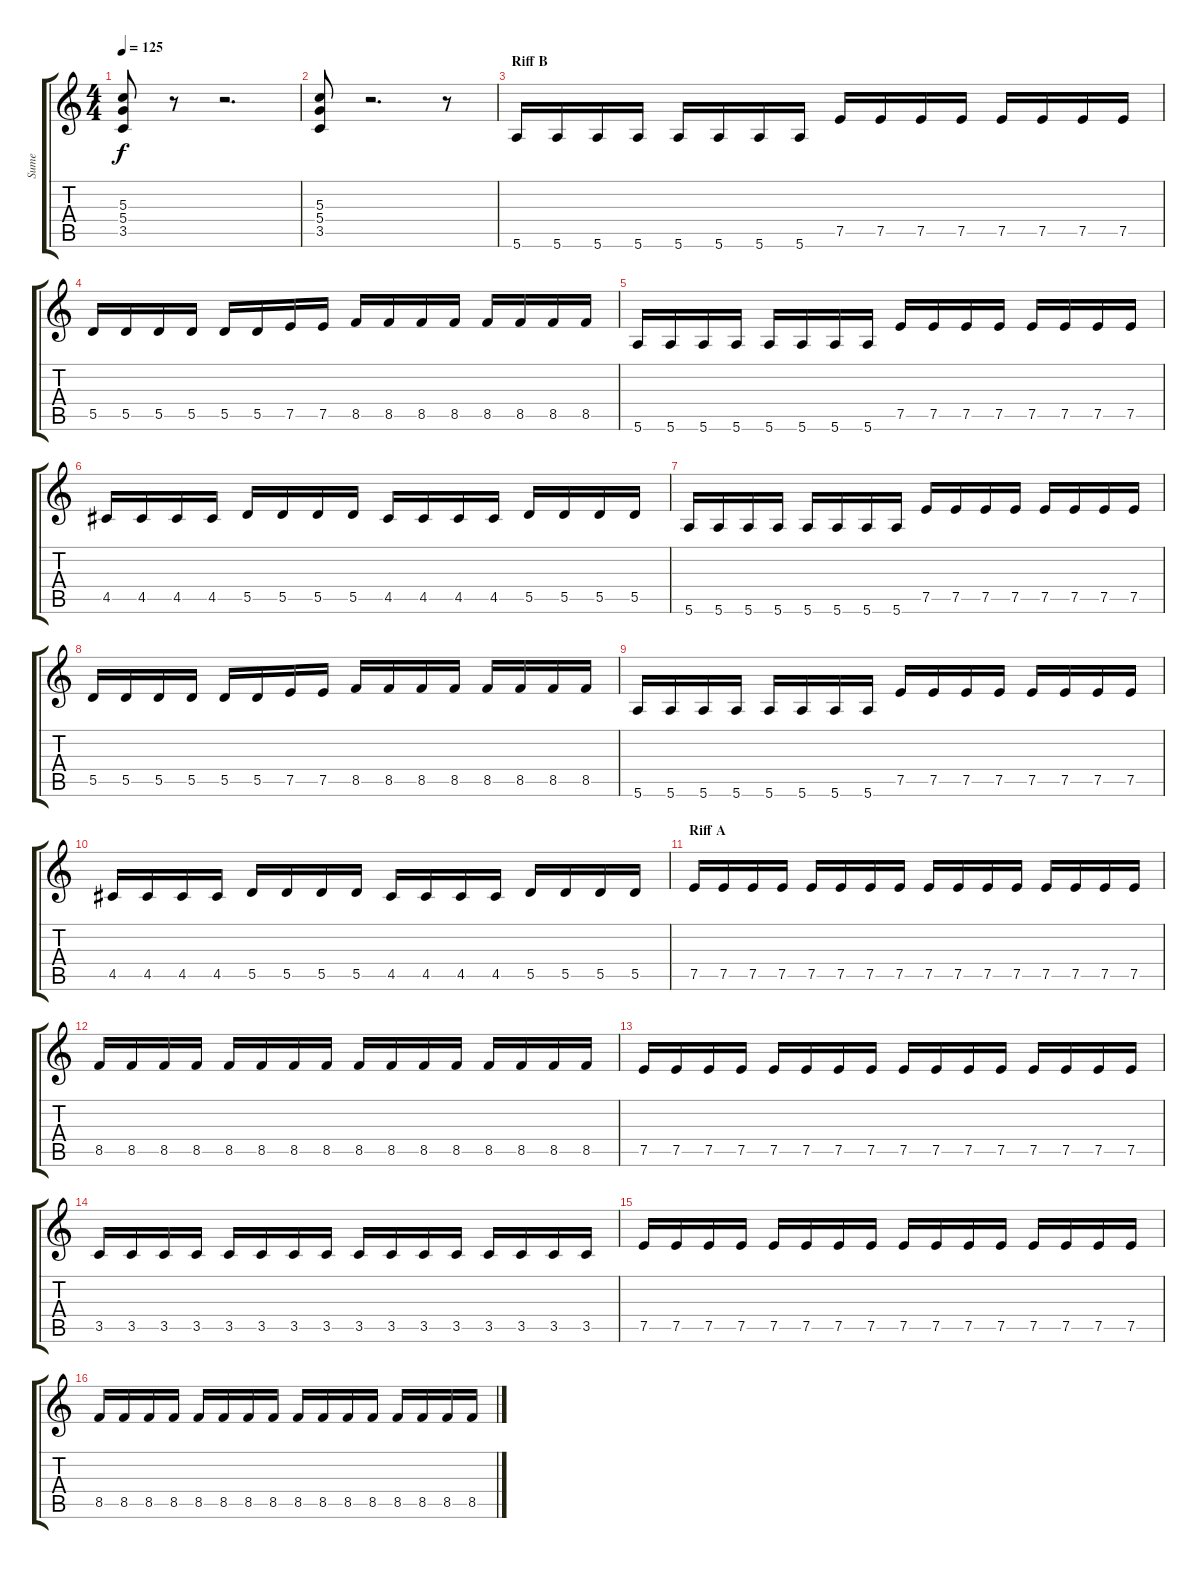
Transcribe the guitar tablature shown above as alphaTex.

\track ("Sume" "Sume") {instrument distortionguitar}
\staff {score tabs}
\tuning (E4 B3 G3 D3 A2 E2) {hide}
\ts (4 4)
\tempo 125
\clef g2
\ks c
(5.3 5.4 3.5).8{dy f} r.8 r.2{d} |
(5.3 5.4 3.5).8 r.2{d} r.8 |
\section ("" "Riff B")
5.6.16 5.6.16 5.6.16 5.6.16 5.6.16 5.6.16 5.6.16 5.6.16 7.5.16 7.5.16 7.5.16 7.5.16 7.5.16 7.5.16 7.5.16 7.5.16 |
5.5.16 5.5.16 5.5.16 5.5.16 5.5.16 5.5.16 7.5.16 7.5.16 8.5.16 8.5.16 8.5.16 8.5.16 8.5.16 8.5.16 8.5.16 8.5.16 |
5.6.16 5.6.16 5.6.16 5.6.16 5.6.16 5.6.16 5.6.16 5.6.16 7.5.16 7.5.16 7.5.16 7.5.16 7.5.16 7.5.16 7.5.16 7.5.16 |
4.5.16 4.5.16 4.5.16 4.5.16 5.5.16 5.5.16 5.5.16 5.5.16 4.5.16 4.5.16 4.5.16 4.5.16 5.5.16 5.5.16 5.5.16 5.5.16 |
5.6.16 5.6.16 5.6.16 5.6.16 5.6.16 5.6.16 5.6.16 5.6.16 7.5.16 7.5.16 7.5.16 7.5.16 7.5.16 7.5.16 7.5.16 7.5.16 |
5.5.16 5.5.16 5.5.16 5.5.16 5.5.16 5.5.16 7.5.16 7.5.16 8.5.16 8.5.16 8.5.16 8.5.16 8.5.16 8.5.16 8.5.16 8.5.16 |
5.6.16 5.6.16 5.6.16 5.6.16 5.6.16 5.6.16 5.6.16 5.6.16 7.5.16 7.5.16 7.5.16 7.5.16 7.5.16 7.5.16 7.5.16 7.5.16 |
4.5.16 4.5.16 4.5.16 4.5.16 5.5.16 5.5.16 5.5.16 5.5.16 4.5.16 4.5.16 4.5.16 4.5.16 5.5.16 5.5.16 5.5.16 5.5.16 |
\section ("" "Riff A")
7.5.16 7.5.16 7.5.16 7.5.16 7.5.16 7.5.16 7.5.16 7.5.16 7.5.16 7.5.16 7.5.16 7.5.16 7.5.16 7.5.16 7.5.16 7.5.16 |
8.5.16 8.5.16 8.5.16 8.5.16 8.5.16 8.5.16 8.5.16 8.5.16 8.5.16 8.5.16 8.5.16 8.5.16 8.5.16 8.5.16 8.5.16 8.5.16 |
7.5.16 7.5.16 7.5.16 7.5.16 7.5.16 7.5.16 7.5.16 7.5.16 7.5.16 7.5.16 7.5.16 7.5.16 7.5.16 7.5.16 7.5.16 7.5.16 |
3.5.16 3.5.16 3.5.16 3.5.16 3.5.16 3.5.16 3.5.16 3.5.16 3.5.16 3.5.16 3.5.16 3.5.16 3.5.16 3.5.16 3.5.16 3.5.16 |
7.5.16 7.5.16 7.5.16 7.5.16 7.5.16 7.5.16 7.5.16 7.5.16 7.5.16 7.5.16 7.5.16 7.5.16 7.5.16 7.5.16 7.5.16 7.5.16 |
8.5.16 8.5.16 8.5.16 8.5.16 8.5.16 8.5.16 8.5.16 8.5.16 8.5.16 8.5.16 8.5.16 8.5.16 8.5.16 8.5.16 8.5.16 8.5.16
